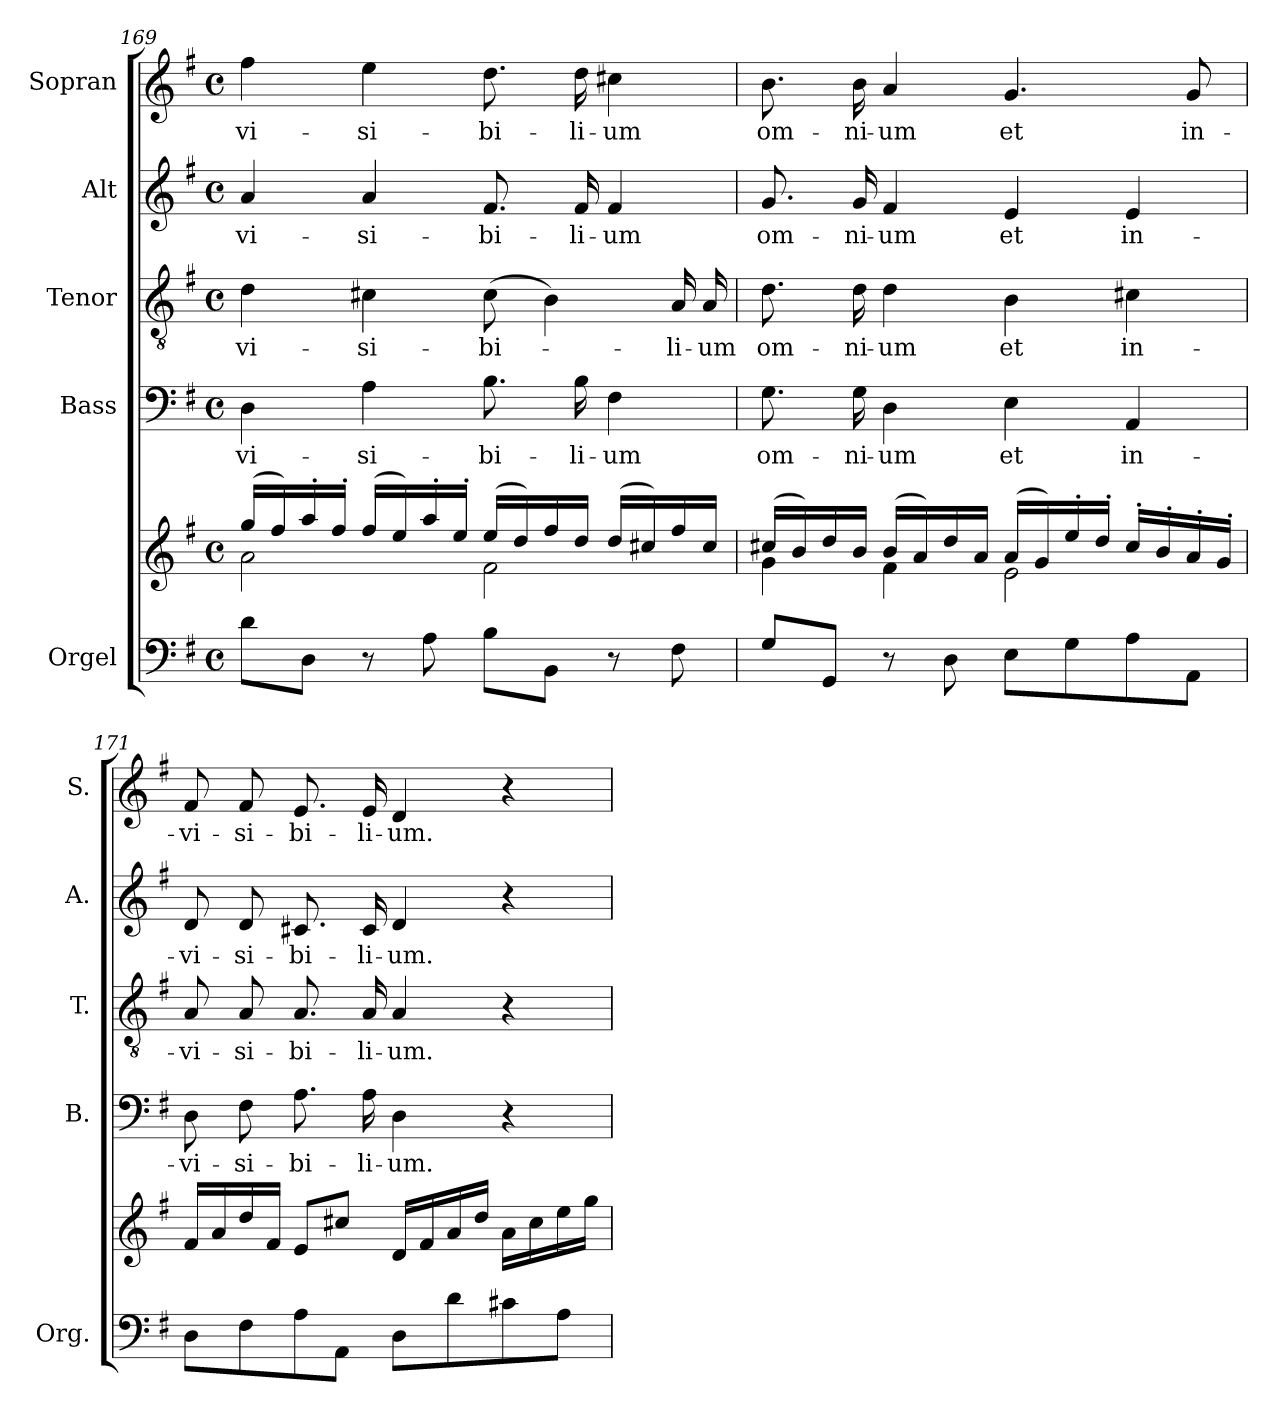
**kern	**kern	**kern	**text	**kern	**text	**kern	**text	**kern	**text
*part5	*part5	*part4	*part4	*part3	*part3	*part2	*part2	*part1	*part1
*staff6	*staff5	*staff4	*staff4	*staff3	*staff3	*staff2	*staff2	*staff1	*staff1
*I"Orgel	*	*I"Bass	*	*I"Tenor	*	*I"Alt	*	*I"Sopran	*
*I'Org.	*	*I'B.	*	*I'T.	*	*I'A.	*	*I'S.	*
*clefF4	*clefG2	*clefF4	*	*clefGv2	*	*clefG2	*	*clefG2	*
*k[f#]	*k[f#]	*k[f#]	*	*k[f#]	*	*k[f#]	*	*k[f#]	*
*G:	*G:	*G:	*	*G:	*	*G:	*	*G:	*
*M4/4	*M4/4	*M4/4	*	*M4/4	*	*M4/4	*	*M4/4	*
*met(c)	*met(c)	*met(c)	*	*met(c)	*	*met(c)	*	*met(c)	*
=169	=169	=169	=169	=169	=169	=169	=169	=169	=169
*	*^	*	*	*	*	*	*	*	*
!	!	!	!	!LO:LY:b	!	!LO:LY:b	!	!LO:LY:b	!	!LO:LY:b
8d\L	(>16gg/LL	2a\	4D\	vi-	4d\	vi-	4a/	vi-	4ff#\	vi-
.	16ff#/)	.	.	.	.	.	.	.	.	.
8D\J	16aa'</	.	.	.	.	.	.	.	.	.
.	16ff#'</JJ	.	.	.	.	.	.	.	.	.
!	!	!	!	!LO:LY:b	!	!LO:LY:b	!	!LO:LY:b	!	!LO:LY:b
8r	(>16ff#/LL	.	4A\	-si-	4c#X\	-si-	4a/	-si-	4ee\	-si-
.	16ee/)	.	.	.	.	.	.	.	.	.
8A\	16aa'</	.	.	.	.	.	.	.	.	.
.	16ee'</JJ	.	.	.	.	.	.	.	.	.
!	!	!	!	!LO:LY:b	!	!LO:LY:b	!	!LO:LY:b	!	!LO:LY:b
8B\L	(>16ee/LL	2f#\	8.B\	-bi-	(>8c#\	-bi-	8.f#/	-bi-	8.dd\	-bi-
.	16dd/)	.	.	.	.	.	.	.	.	.
8BB\J	16ff#/	.	.	.	4B\)	.	.	.	.	.
!	!	!	!	!LO:LY:b	!	!	!	!LO:LY:b	!	!LO:LY:b
.	16dd/JJ	.	16B\	-li-	.	.	16f#/	-li-	16dd\	-li-
!	!	!	!	!LO:LY:b	!	!	!	!LO:LY:b	!	!LO:LY:b
8r	(>16dd/LL	.	4F#\	-um	.	.	4f#/	-um	4cc#X\	-um
.	16cc#X/)	.	.	.	.	.	.	.	.	.
!	!	!	!	!	!	!LO:LY:b	!	!	!	!
8F#\	16ff#/	.	.	.	16A/	-li-	.	.	.	.
!	!	!	!	!	!	!LO:LY:b	!	!	!	!
.	16cc#/JJ	.	.	.	16A/	-um	.	.	.	.
!!LO:PB:g=z
=170	=170	=170	=170	=170	=170	=170	=170	=170	=170	=170
!	!	!	!	!LO:LY:b	!	!LO:LY:b	!	!LO:LY:b	!	!LO:LY:b
8G/L	(>16cc#X/LL	4g\	8.G\	om-	8.d\	om-	8.g/	om-	8.b\	om-
.	16b/)	.	.	.	.	.	.	.	.	.
8GG/J	16dd/	.	.	.	.	.	.	.	.	.
!	!	!	!	!LO:LY:b	!	!LO:LY:b	!	!LO:LY:b	!	!LO:LY:b
.	16b/JJ	.	16G\	-ni-	16d\	-ni-	16g/	-ni-	16b\	-ni-
!	!	!	!	!LO:LY:b	!	!LO:LY:b	!	!LO:LY:b	!	!LO:LY:b
8r	(>16b/LL	4f#\	4D\	-um	4d\	-um	4f#/	-um	4a/	-um
.	16a/)	.	.	.	.	.	.	.	.	.
8D\	16dd/	.	.	.	.	.	.	.	.	.
.	16a/JJ	.	.	.	.	.	.	.	.	.
!	!	!	!	!LO:LY:b	!	!LO:LY:b	!	!LO:LY:b	!	!LO:LY:b
8E\L	(>16a/LL	2e\	4E\	et	4B\	et	4e/	et	4.g/	et
.	16g/)	.	.	.	.	.	.	.	.	.
8G\	16ee'</	.	.	.	.	.	.	.	.	.
.	16dd'</JJ	.	.	.	.	.	.	.	.	.
!	!	!	!	!LO:LY:b	!	!LO:LY:b	!	!LO:LY:b	!	!
8A\	16cc#'</LL	.	4AA/	in-	4c#X\	in-	4e/	in-	.	.
.	16b'</	.	.	.	.	.	.	.	.	.
!	!	!	!	!	!	!	!	!	!	!LO:LY:b
8AA\J	16a'</	.	.	.	.	.	.	.	8g/	in-
.	16g'</JJ	.	.	.	.	.	.	.	.	.
*	*v	*v	*	*	*	*	*	*	*	*
=171	=171	=171	=171	=171	=171	=171	=171	=171	=171
!	!	!	!LO:LY:b	!	!LO:LY:b	!	!LO:LY:b	!	!LO:LY:b
8D\L	16f#/LL	8D\	-vi-	8A/	-vi-	8d/	-vi-	8f#/	-vi-
.	16a/	.	.	.	.	.	.	.	.
!	!	!	!LO:LY:b	!	!LO:LY:b	!	!LO:LY:b	!	!LO:LY:b
8F#\	16dd/	8F#\	-si-	8A/	-si-	8d/	-si-	8f#/	-si-
.	16f#/JJ	.	.	.	.	.	.	.	.
!	!	!	!LO:LY:b	!	!LO:LY:b	!	!LO:LY:b	!	!LO:LY:b
8A\	8e/L	8.A\	-bi-	8.A/	-bi-	8.c#X/	-bi-	8.e/	-bi-
8AA\J	8cc#X/J	.	.	.	.	.	.	.	.
!	!	!	!LO:LY:b	!	!LO:LY:b	!	!LO:LY:b	!	!LO:LY:b
.	.	16A\	-li-	16A/	-li-	16c#/	-li-	16e/	-li-
!	!	!	!LO:LY:b	!	!LO:LY:b	!	!LO:LY:b	!	!LO:LY:b
8D\L	16d/LL	4D\	-um.	4A/	-um.	4d/	-um.	4d/	-um.
.	16f#/	.	.	.	.	.	.	.	.
8d\	16a/	.	.	.	.	.	.	.	.
.	16dd/JJ	.	.	.	.	.	.	.	.
8c#X\	16a\LL	4r	.	4r	.	4r	.	4r	.
.	16cc#\	.	.	.	.	.	.	.	.
8A\J	16ee\	.	.	.	.	.	.	.	.
.	16gg\JJ	.	.	.	.	.	.	.	.
=	=	=	=	=	=	=	=	=	=
*-	*-	*-	*-	*-	*-	*-	*-	*-	*-
